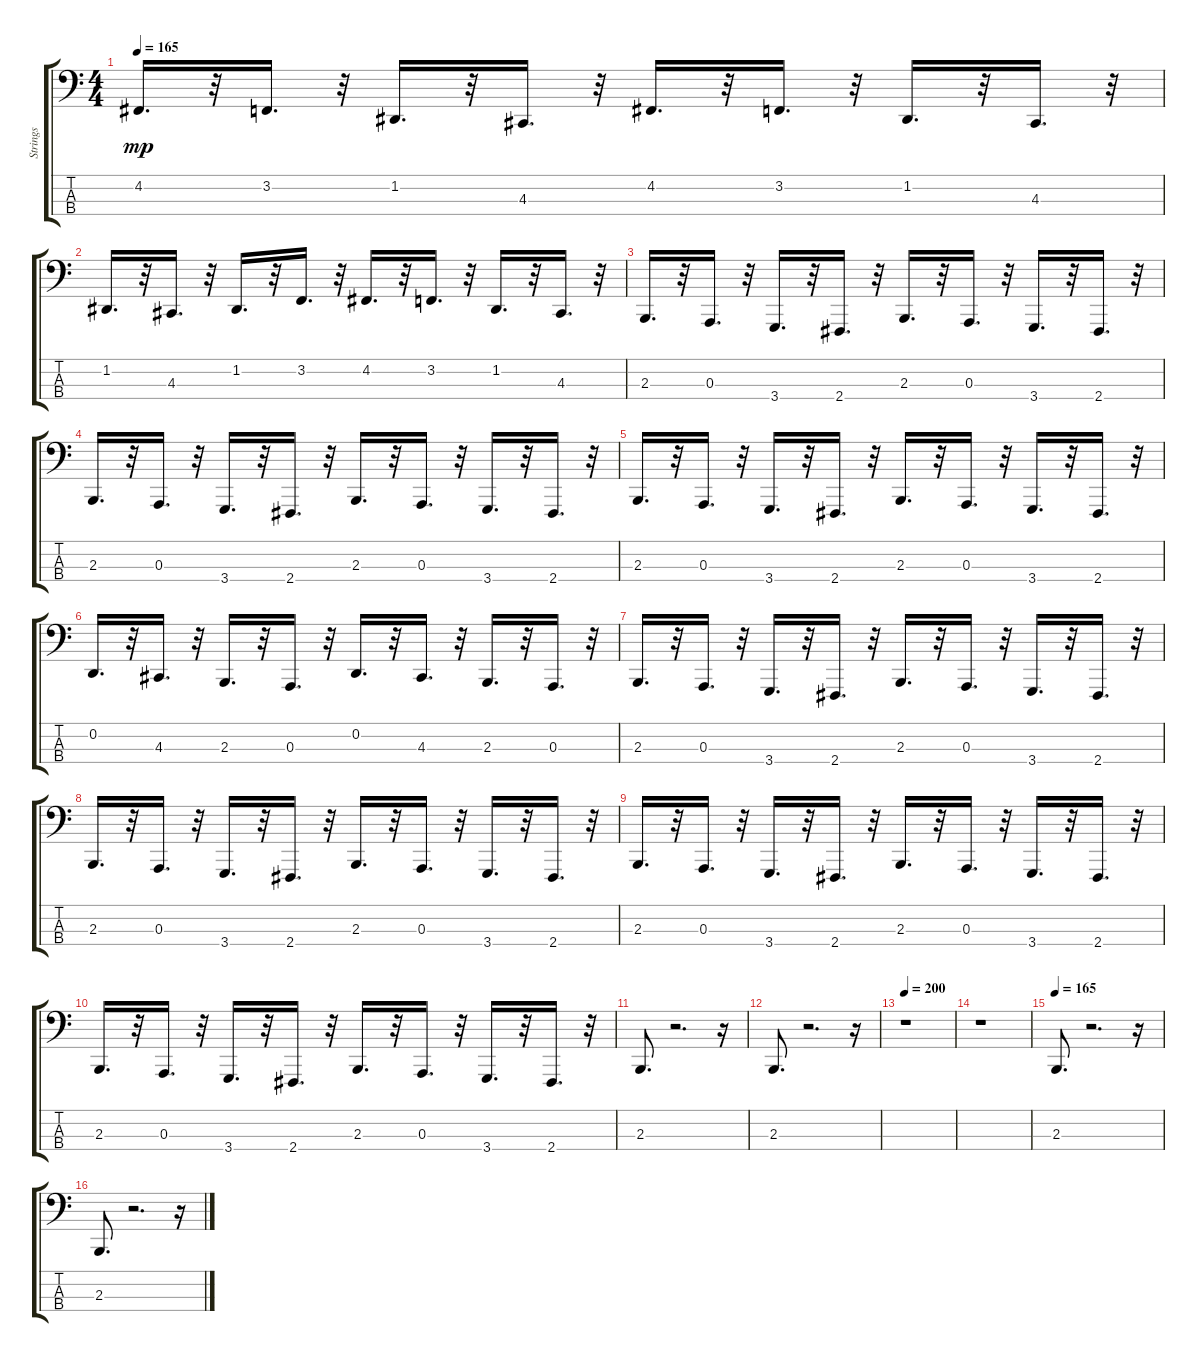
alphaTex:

\track ("Strings" "Strings") {instrument stringensemble1}
\staff {score tabs}
\tuning (G2 D2 A1 E1) {hide}
\ts (4 4)
\tempo 165
\clef f4
\ks c
4.2.16{d dy mp} r.32 3.2.16{d} r.32 1.2.16{d} r.32 4.3.16{d} r.32 4.2.16{d} r.32 3.2.16{d} r.32 1.2.16{d} r.32 4.3.16{d} r.32 |
1.2.16{d} r.32 4.3.16{d} r.32 1.2.16{d} r.32 3.2.16{d} r.32 4.2.16{d} r.32 3.2.16{d} r.32 1.2.16{d} r.32 4.3.16{d} r.32 |
2.3.16{d} r.32 0.3.16{d} r.32 3.4.16{d} r.32 2.4.16{d} r.32 2.3.16{d} r.32 0.3.16{d} r.32 3.4.16{d} r.32 2.4.16{d} r.32 |
2.3.16{d} r.32 0.3.16{d} r.32 3.4.16{d} r.32 2.4.16{d} r.32 2.3.16{d} r.32 0.3.16{d} r.32 3.4.16{d} r.32 2.4.16{d} r.32 |
2.3.16{d} r.32 0.3.16{d} r.32 3.4.16{d} r.32 2.4.16{d} r.32 2.3.16{d} r.32 0.3.16{d} r.32 3.4.16{d} r.32 2.4.16{d} r.32 |
0.2.16{d} r.32 4.3.16{d} r.32 2.3.16{d} r.32 0.3.16{d} r.32 0.2.16{d} r.32 4.3.16{d} r.32 2.3.16{d} r.32 0.3.16{d} r.32 |
2.3.16{d} r.32 0.3.16{d} r.32 3.4.16{d} r.32 2.4.16{d} r.32 2.3.16{d} r.32 0.3.16{d} r.32 3.4.16{d} r.32 2.4.16{d} r.32 |
2.3.16{d} r.32 0.3.16{d} r.32 3.4.16{d} r.32 2.4.16{d} r.32 2.3.16{d} r.32 0.3.16{d} r.32 3.4.16{d} r.32 2.4.16{d} r.32 |
2.3.16{d} r.32 0.3.16{d} r.32 3.4.16{d} r.32 2.4.16{d} r.32 2.3.16{d} r.32 0.3.16{d} r.32 3.4.16{d} r.32 2.4.16{d} r.32 |
2.3.16{d} r.32 0.3.16{d} r.32 3.4.16{d} r.32 2.4.16{d} r.32 2.3.16{d} r.32 0.3.16{d} r.32 3.4.16{d} r.32 2.4.16{d} r.32 |
2.3.8{d} r.2{d} r.16 |
2.3.8{d} r.2{d} r.16 |
\tempo 200
r.1 |
r.1 |
\tempo 165
2.3.8{d} r.2{d} r.16 |
2.3.8{d} r.2{d} r.16
